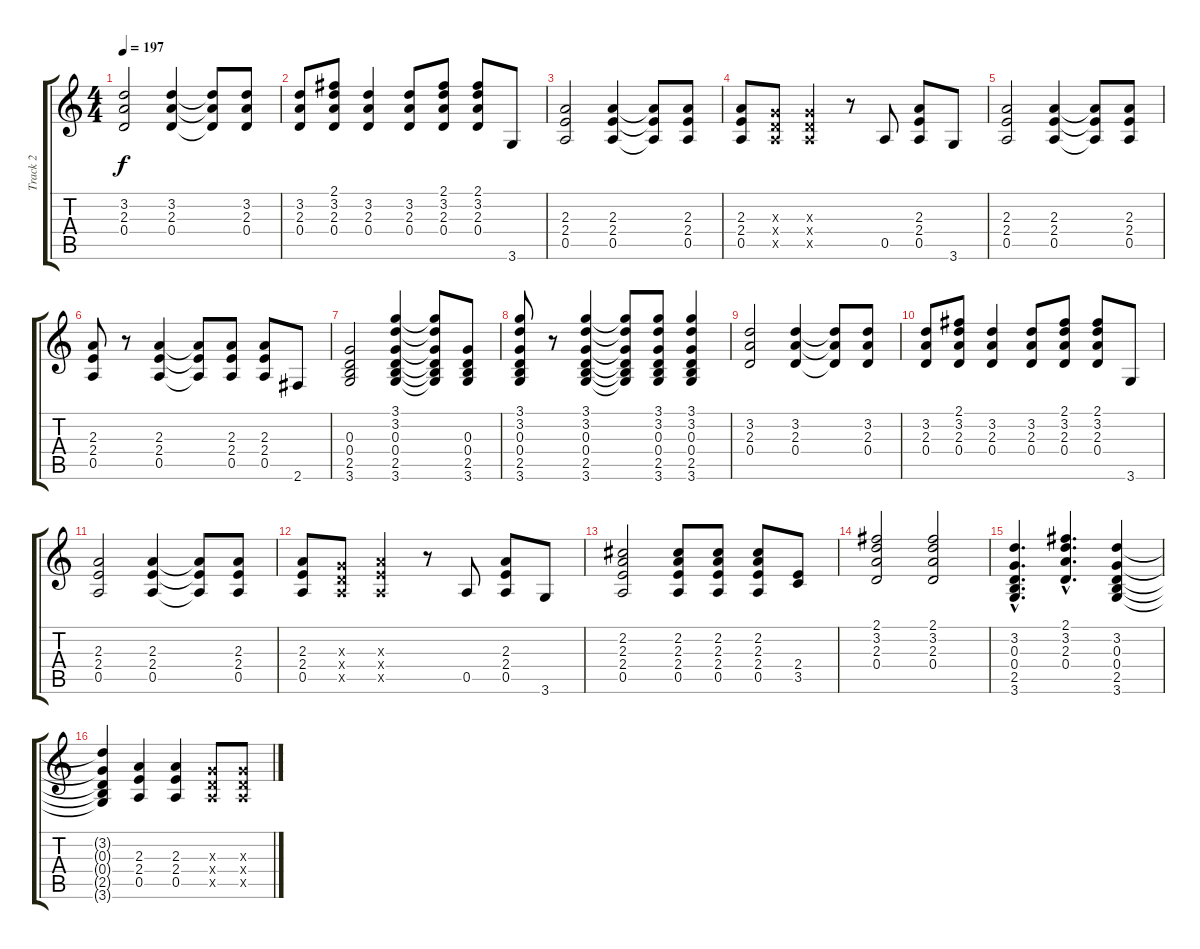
\track ("Track 2" "Track 2") {instrument overdrivenguitar}
\staff {score tabs}
\tuning (E4 B3 G3 D3 A2 E2) {hide}
\ts (4 4)
\tempo 197
\clef g2
\ks c
(3.2 2.3 0.4).2{dy f} (3.2 2.3 0.4).4 (3.2{t} 2.3{t} 0.4{t}).8 (3.2 2.3 0.4).8 |
(3.2 2.3 0.4).8 (2.1 3.2 2.3 0.4).8 (3.2 2.3 0.4).4 (3.2 2.3 0.4).8 (2.1 3.2 2.3 0.4).8 (2.1 3.2 2.3 0.4).8 3.6.8 |
(2.3 2.4 0.5).2 (2.3 2.4 0.5).4 (2.3{t} 2.4{t} 0.5{t}).8 (2.3 2.4 0.5).8 |
(2.3 2.4 0.5).8 (0.3{x} 0.4{x} 0.5{x}).8 (0.3{x} 0.4{x} 0.5{x}).4 r.8 0.5.8 (2.3 2.4 0.5).8 3.6.8 |
(2.3 2.4 0.5).2 (2.3 2.4 0.5).4 (2.3{t} 2.4{t} 0.5{t}).8 (2.3 2.4 0.5).8 |
(2.3 2.4 0.5).8 r.8 (2.3 2.4 0.5).4 (2.3{t} 2.4{t} 0.5{t}).8 (2.3 2.4 0.5).8 (2.3 2.4 0.5).8 2.6.8 |
(0.3 0.4 2.5 3.6).2 (3.1 3.2 0.3 0.4 2.5 3.6).4 (3.1{t} 3.2{t} 0.3{t} 0.4{t} 2.5{t} 3.6{t}).8 (0.3 0.4 2.5 3.6).8 |
(3.1 3.2 0.3 0.4 2.5 3.6).8 r.8 (3.1 3.2 0.3 0.4 2.5 3.6).4 (3.1{t} 3.2{t} 0.3{t} 0.4{t} 2.5{t} 3.6{t}).8 (3.1 3.2 0.3 0.4 2.5 3.6).8 (3.1 3.2 0.3 0.4 2.5 3.6).4 |
(3.2 2.3 0.4).2 (3.2 2.3 0.4).4 (3.2{t} 2.3{t} 0.4{t}).8 (3.2 2.3 0.4).8 |
(3.2 2.3 0.4).8 (2.1 3.2 2.3 0.4).8 (3.2 2.3 0.4).4 (3.2 2.3 0.4).8 (2.1 3.2 2.3 0.4).8 (2.1 3.2 2.3 0.4).8 3.6.8 |
(2.3 2.4 0.5).2 (2.3 2.4 0.5).4 (2.3{t} 2.4{t} 0.5{t}).8 (2.3 2.4 0.5).8 |
(2.3 2.4 0.5).8 (0.3{x} 0.4{x} 0.5{x}).8 (2.3{x} 2.4{x} 0.5{x}).4 r.8 0.5.8 (2.3 2.4 0.5).8 3.6.8 |
(2.2 2.3 2.4 0.5).2 (2.2 2.3 2.4 0.5).8 (2.2 2.3 2.4 0.5).8 (2.2 2.3 2.4 0.5).8 (2.4 3.5).8 |
(2.1 3.2 2.3 0.4).2 (2.1 3.2 2.3 0.4).2 |
(3.2{hac} 0.3{hac} 0.4{hac} 2.5{hac} 3.6{hac}).4{d} (2.1{hac} 3.2{hac} 2.3{hac} 0.4{hac}).4{d} (3.2 0.3 0.4 2.5 3.6).4 |
(3.2{t} 0.3{t} 0.4{t} 2.5{t} 3.6{t}).4 (2.3 2.4 0.5).4 (2.3 2.4 0.5).4 (0.3{x} 0.4{x} 0.5{x}).8 (0.3{x} 0.4{x} 0.5{x}).8
